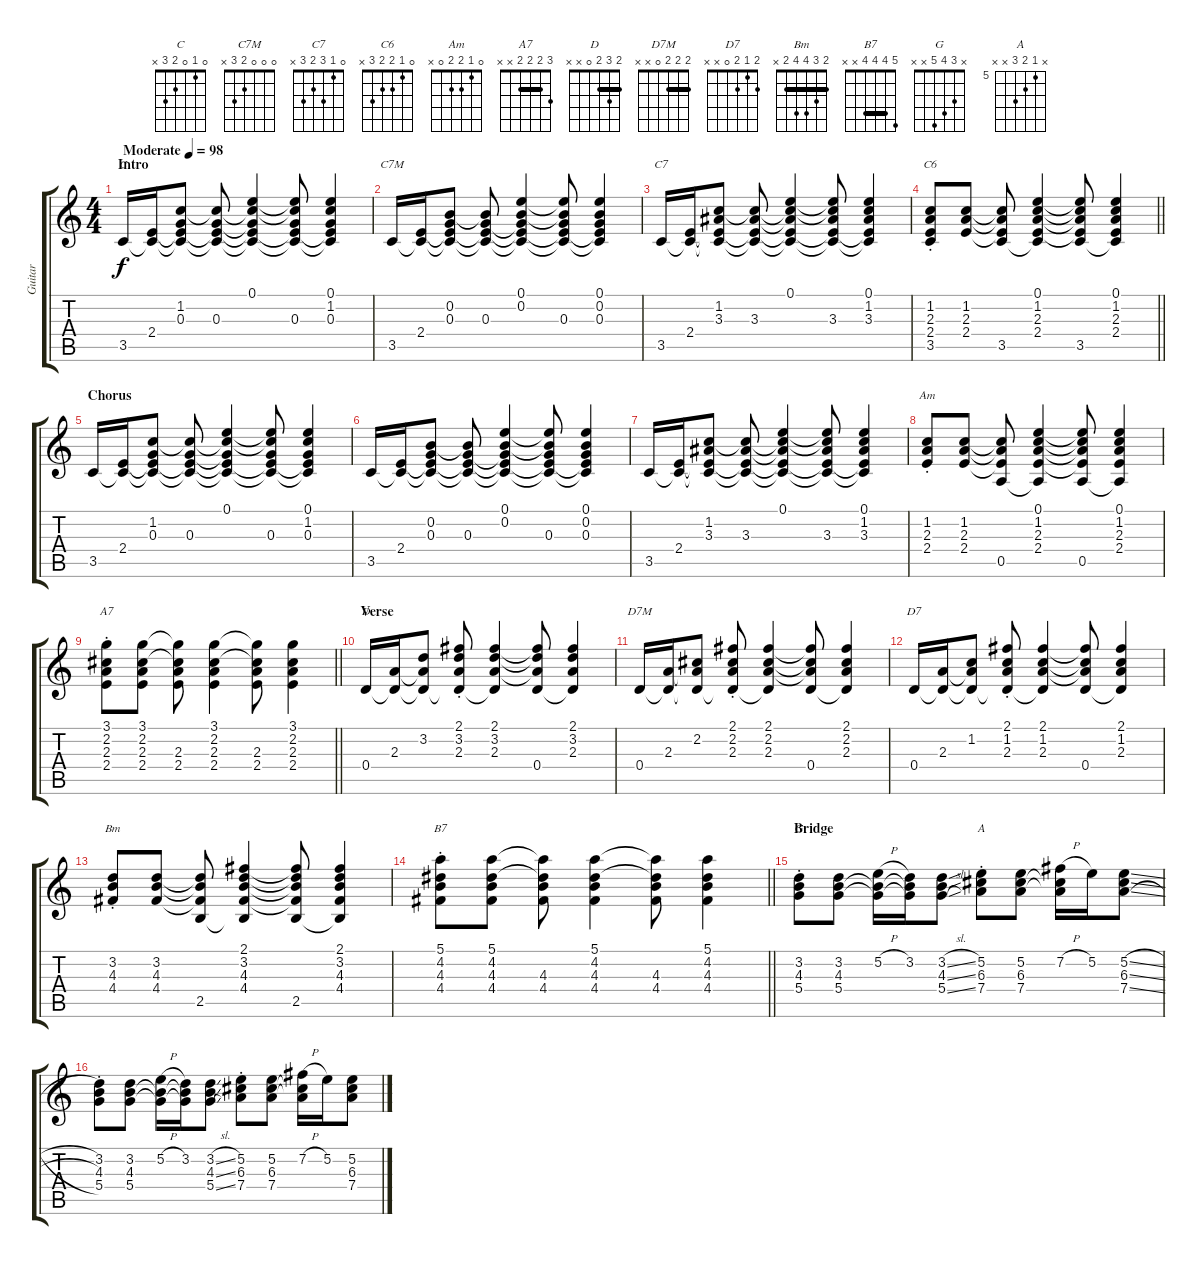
\track ("Guitar" "Guitar") {instrument electricguitarjazz}
\staff {score tabs}
\tuning (E4 B3 G3 D3 A2 E2) {hide}
\chord ("C" 0 1 0 2 3 x)
\chord ("C7M" 0 0 0 2 3 x)
\chord ("C7" 0 1 3 2 3 x)
\chord ("C6" 0 1 2 2 3 x)
\chord ("Am" 0 1 2 2 0 x)
\chord ("A7" 3 2 2 2 x x) {barre 2}
\chord ("D" 2 3 2 0 x x) {barre 2}
\chord ("D7M" 2 2 2 0 x x) {barre 2}
\chord ("D7" 2 1 2 0 x x)
\chord ("Bm" 2 3 4 4 2 x) {barre 2}
\chord ("B7" 5 4 4 4 x x) {barre 4}
\chord ("G" x 3 4 5 x x)
\chord ("A" x 5 6 7 x x) {firstfret 5}
\ts (4 4)
\section ("" "Intro")
\tempo (98 "Moderate")
\clef g2
\ks c
3.5.16{ch "C" dy f instrument electricguitarjazz} (2.4 3.5{t}).16 (1.2 0.3 2.4{t} 3.5{t}).8 (1.2{t} 0.3 2.4{t} 3.5{t}).8 (0.1 1.2{t} 0.3{t} 2.4{t} 3.5{t}).4 (0.1{t} 1.2{t} 0.3 2.4{t} 3.5{t}).8 (0.1 1.2 0.3 2.4{t} 3.5{t}).4 |
3.5.16{ch "C7M"} (2.4 3.5{t}).16 (0.2 0.3 2.4{t} 3.5{t}).8 (0.2{t} 0.3 2.4{t} 3.5{t}).8 (0.1 0.2 0.3{t} 2.4{t} 3.5{t}).4 (0.1{t} 0.2{t} 0.3 2.4{t} 3.5{t}).8 (0.1 0.2 0.3 2.4{t} 3.5{t}).4 |
3.5.16{ch "C7"} (2.4 3.5{t}).16 (1.2 3.3 2.4{t} 3.5{t}).8 (1.2{t} 3.3 2.4{t} 3.5{t}).8 (0.1 1.2{t} 3.3{t} 2.4{t} 3.5{t}).4 (0.1{t} 1.2{t} 3.3 2.4{t} 3.5{t}).8 (0.1 1.2 3.3 2.4{t} 3.5{t}).4 |
\barLineRight lightlight
(1.2{st} 2.3{st} 2.4{st} 3.5).8{ch "C6"} (1.2 2.3 2.4).8 (1.2{t} 2.3{t} 2.4{t} 3.5).8 (0.1 1.2 2.3 2.4 3.5{t}).4 (0.1{t} 1.2{t} 2.3{t} 2.4{t} 3.5).8 (0.1 1.2 2.3 2.4 3.5{t}).4 |
\section ("" "Chorus")
3.5.16 (2.4 3.5{t}).16 (1.2 0.3 2.4{t} 3.5{t}).8 (1.2{t} 0.3 2.4{t} 3.5{t}).8 (0.1 1.2{t} 0.3{t} 2.4{t} 3.5{t}).4 (0.1{t} 1.2{t} 0.3 2.4{t} 3.5{t}).8 (0.1 1.2 0.3 2.4{t} 3.5{t}).4 |
3.5.16 (2.4 3.5{t}).16 (0.2 0.3 2.4{t} 3.5{t}).8 (0.2{t} 0.3 2.4{t} 3.5{t}).8 (0.1 0.2 0.3{t} 2.4{t} 3.5{t}).4 (0.1{t} 0.2{t} 0.3 2.4{t} 3.5{t}).8 (0.1 0.2 0.3 2.4{t} 3.5{t}).4 |
3.5.16 (2.4 3.5{t}).16 (1.2 3.3 2.4{t} 3.5{t}).8 (1.2{t} 3.3 2.4{t} 3.5{t}).8 (0.1 1.2{t} 3.3{t} 2.4{t} 3.5{t}).4 (0.1{t} 1.2{t} 3.3 2.4{t} 3.5{t}).8 (0.1 1.2 3.3 2.4{t} 3.5{t}).4 |
(1.2{st} 2.3{st} 2.4{st}).8{ch "Am"} (1.2 2.3 2.4).8 (1.2{t} 2.3{t} 2.4{t} 0.5).8 (0.1 1.2 2.3 2.4 0.5{t}).4 (0.1{t} 1.2{t} 2.3{t} 2.4{t} 0.5).8 (0.1 1.2 2.3 2.4 0.5{t}).4 |
\barLineRight lightlight
(3.1 2.2{st} 2.3{st} 2.4{st}).8{ch "A7"} (3.1 2.2 2.3 2.4).8 (3.1{t} 2.2{t} 2.3 2.4).8 (3.1 2.2 2.3 2.4).4 (3.1{t} 2.2{t} 2.3 2.4).8 (3.1 2.2 2.3 2.4).4 |
\section ("" "Verse")
0.4.16{ch "D"} (2.3 0.4{t}).16 (3.2 2.3{t} 0.4{t}).8 (2.1{st} 3.2{st} 2.3{st} 0.4{t}).8 (2.1 3.2 2.3 0.4{t}).4 (2.1{t} 3.2{t} 2.3{t} 0.4).8 (2.1 3.2 2.3 0.4{t}).4 |
0.4.16{ch "D7M"} (2.3 0.4{t}).16 (2.2 2.3{t} 0.4{t}).8 (2.1{st} 2.2{st} 2.3{st} 0.4{t}).8 (2.1 2.2 2.3 0.4{t}).4 (2.1{t} 2.2{t} 2.3{t} 0.4).8 (2.1 2.2 2.3 0.4{t}).4 |
0.4.16{ch "D7"} (2.3 0.4{t}).16 (1.2 2.3{t} 0.4{t}).8 (2.1{st} 1.2{st} 2.3{st} 0.4{t}).8 (2.1 1.2 2.3 0.4{t}).4 (2.1{t} 1.2{t} 2.3{t} 0.4).8 (2.1 1.2 2.3 0.4{t}).4 |
(3.2{st} 4.3{st} 4.4{st}).8{ch "Bm"} (3.2 4.3 4.4).8 (3.2{t} 4.3{t} 4.4{t} 2.5).8 (2.1 3.2 4.3 4.4 2.5{t}).4 (2.1{t} 3.2{t} 4.3{t} 4.4{t} 2.5).8 (2.1 3.2 4.3 4.4 2.5{t}).4 |
\barLineRight lightlight
(5.1 4.2{st} 4.3{st} 4.4{st}).8{ch "B7"} (5.1 4.2 4.3 4.4).8 (5.1{t} 4.2{t} 4.3 4.4).8 (5.1 4.2 4.3 4.4).4 (5.1{t} 4.2{t} 4.3 4.4).8 (5.1 4.2 4.3 4.4).4 |
\section ("" "Bridge")
(3.2{st} 4.3{st} 5.4{st}).8{ch "G"} (3.2 4.3 5.4).8 (5.2{h} 4.3{t} 5.4{t}).16 (3.2 4.3{t} 5.4{t}).16 (3.2{sl} 4.3{sl} 5.4{sl}).8 (5.2{st} 6.3{st} 7.4{st}).8{ch "A"} (5.2 6.3 7.4).8 (7.2{h} 6.3{t} 7.4{t}).16 5.2.16 (5.2{sl} 6.3{sl} 7.4{sl}).8 |
(3.2{st} 4.3{st} 5.4{st}).8 (3.2 4.3 5.4).8 (5.2{h} 4.3{t} 5.4{t}).16 (3.2 4.3{t} 5.4{t}).16 (3.2{sl} 4.3{sl} 5.4{sl}).8 (5.2{st} 6.3{st} 7.4{st}).8 (5.2 6.3 7.4).8 (7.2{h} 6.3{t} 7.4{t}).16 5.2.16 (5.2{sl} 6.3{sl} 7.4{sl}).8
